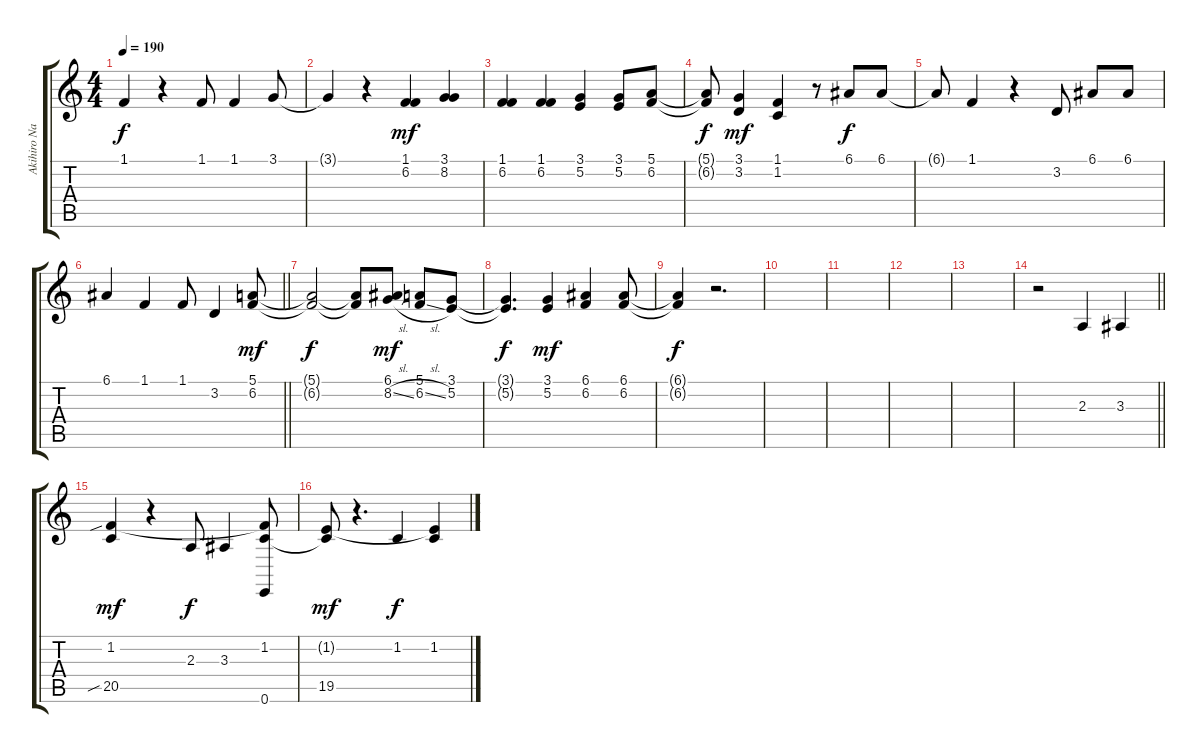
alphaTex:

\track ("Akihiro Nanba" "Akihiro Na") {instrument bassoon}
\staff {score tabs}
\tuning (E4 B3 G3 D3 A2 E2) {hide}
\ts (4 4)
\tempo 190
\clef g2
\ks c
1.1.4{dy f} r.4 1.1.8 1.1.4 3.1.8 |
3.1{t}.4 r.4 (1.1 6.2).4{dy mf} (3.1 8.2).4 |
(1.1 6.2).4 (1.1 6.2).4 (3.1 5.2).4 (3.1 5.2).8 (5.1 6.2).8 |
(5.1{t} 6.2{t}).8{dy f} (3.1 3.2).4{dy mf} (1.1 1.2).4 r.8 6.1.8{dy f} 6.1.8 |
6.1{t}.8 1.1.4 r.4 3.2.8 6.1.8 6.1.8 |
\barLineRight lightlight
6.1.4 1.1.4 1.1.8 3.2.4 (5.1 6.2).8{dy mf} |
\section ("" "")
(5.1{t} 6.2{t}).2{dy f} (5.1{t} 6.2{t}).8 (6.1 8.2{sl}).8{dy mf} (5.1 6.2{sl}).8 (3.1 5.2).8 |
(3.1{t} 5.2{t}).4{d dy f} (3.1 5.2).4{dy mf} (6.1 6.2).4 (6.1 6.2).8 |
(6.1{t} 6.2{t}).4{dy f} r.2{d} |
|
|
|
|
\barLineRight lightlight
r.2 2.3.4 3.3.4 |
\section ("" "")
(1.2 20.5{sib}).4{dy mf} r.4 2.3.8{dy f} 3.3.4 (1.2 20.5{t} 0.6).8 |
(1.2{t} 19.5).8{dy mf} r.4{d} 1.2.4{dy f} (1.2 19.5{t}).4
